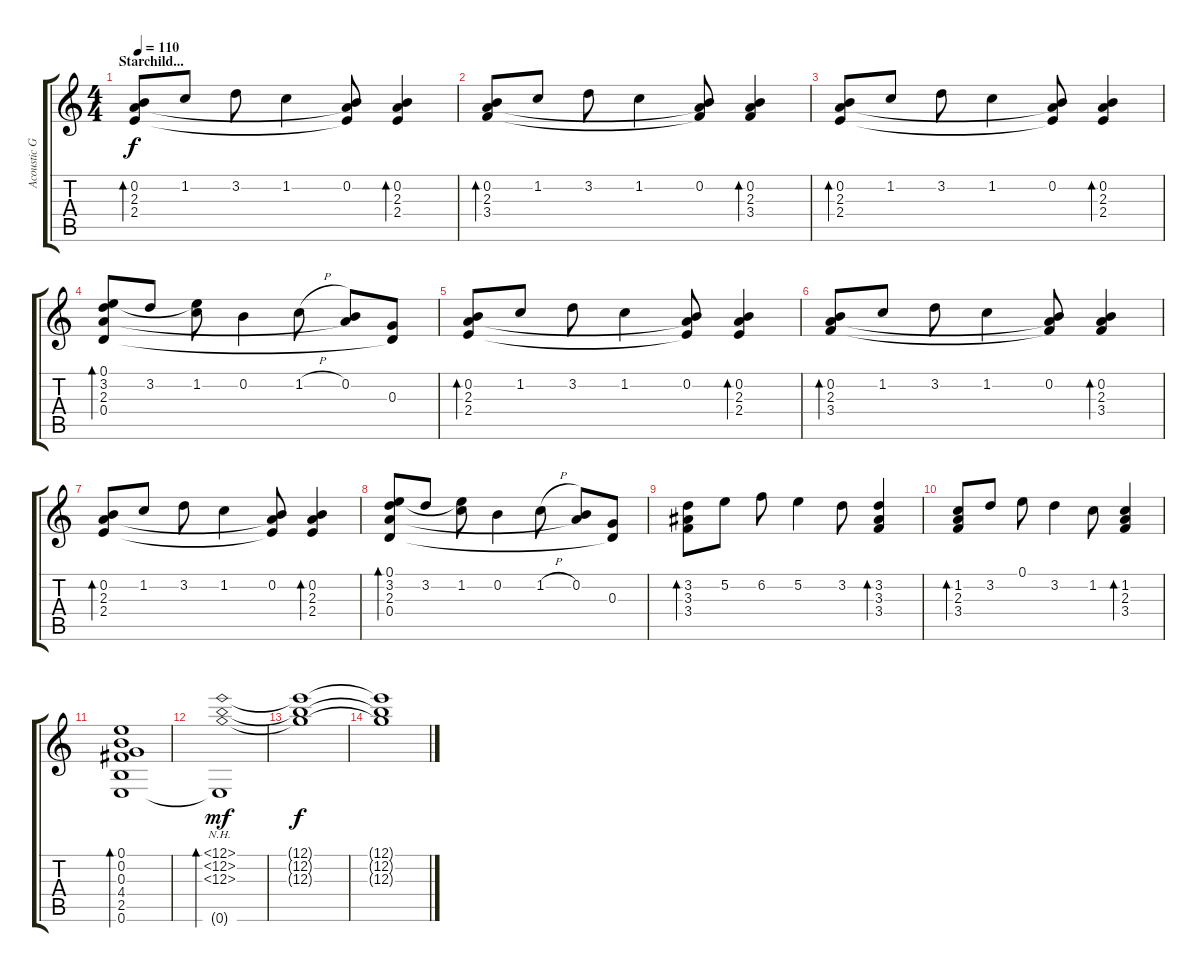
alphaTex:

\track ("Acoustic Guitar" "Acoustic G") {instrument acousticguitarnylon}
\staff {score tabs}
\tuning (E4 B3 G3 D3 A2 E2) {hide}
\ts (4 4)
\section ("" "Starchild...")
\tempo 110
\clef g2
\ks c
(0.2 2.3 2.4).8{bd 240 dy f volume 13} 1.2.8 3.2.8 1.2.4 (0.2 2.3{t} 2.4{t}).8 (0.2 2.3 2.4).4{bd 240} |
(0.2 2.3 3.4).8{bd 240} 1.2.8 3.2.8 1.2.4 (0.2 2.3{t} 3.4{t}).8 (0.2 2.3 3.4).4{bd 240} |
(0.2 2.3 2.4).8{bd 240} 1.2.8 3.2.8 1.2.4 (0.2 2.3{t} 2.4{t}).8 (0.2 2.3 2.4).4{bd 240} |
(0.1 3.2 2.3 0.4).8{bd 240} 3.2.8 (0.1{t} 1.2).8 0.2.4 1.2{h}.8 (0.2 2.3{t}).8 (0.3 0.4{t}).8 |
(0.2 2.3 2.4).8{bd 240} 1.2.8 3.2.8 1.2.4 (0.2 2.3{t} 2.4{t}).8 (0.2 2.3 2.4).4{bd 240} |
(0.2 2.3 3.4).8{bd 240} 1.2.8 3.2.8 1.2.4 (0.2 2.3{t} 3.4{t}).8 (0.2 2.3 3.4).4{bd 240} |
(0.2 2.3 2.4).8{bd 240} 1.2.8 3.2.8 1.2.4 (0.2 2.3{t} 2.4{t}).8 (0.2 2.3 2.4).4{bd 240} |
(0.1 3.2 2.3 0.4).8{bd 240} 3.2.8 (0.1{t} 1.2).8 0.2.4 1.2{h}.8 (0.2 2.3{t}).8 (0.3 0.4{t}).8 |
(3.2 3.3 3.4).8{bd 240} 5.2.8 6.2.8 5.2.4 3.2.8 (3.2 3.3 3.4).4{bd 240} |
(1.2 2.3 3.4).8{bd 240} 3.2.8 0.1.8 3.2.4 1.2.8 (1.2 2.3 3.4).4{bd 240} |
(0.1 0.2 0.3 4.4 2.5 0.6).1{bd 240} |
(12.1{nh} 12.2{nh} 12.3{nh} 0.6{t}).1{bd 240 dy mf} |
(12.1{t} 12.2{t} 12.3{t}).1{dy f volume 0} |
(12.1{t} 12.2{t} 12.3{t}).1
